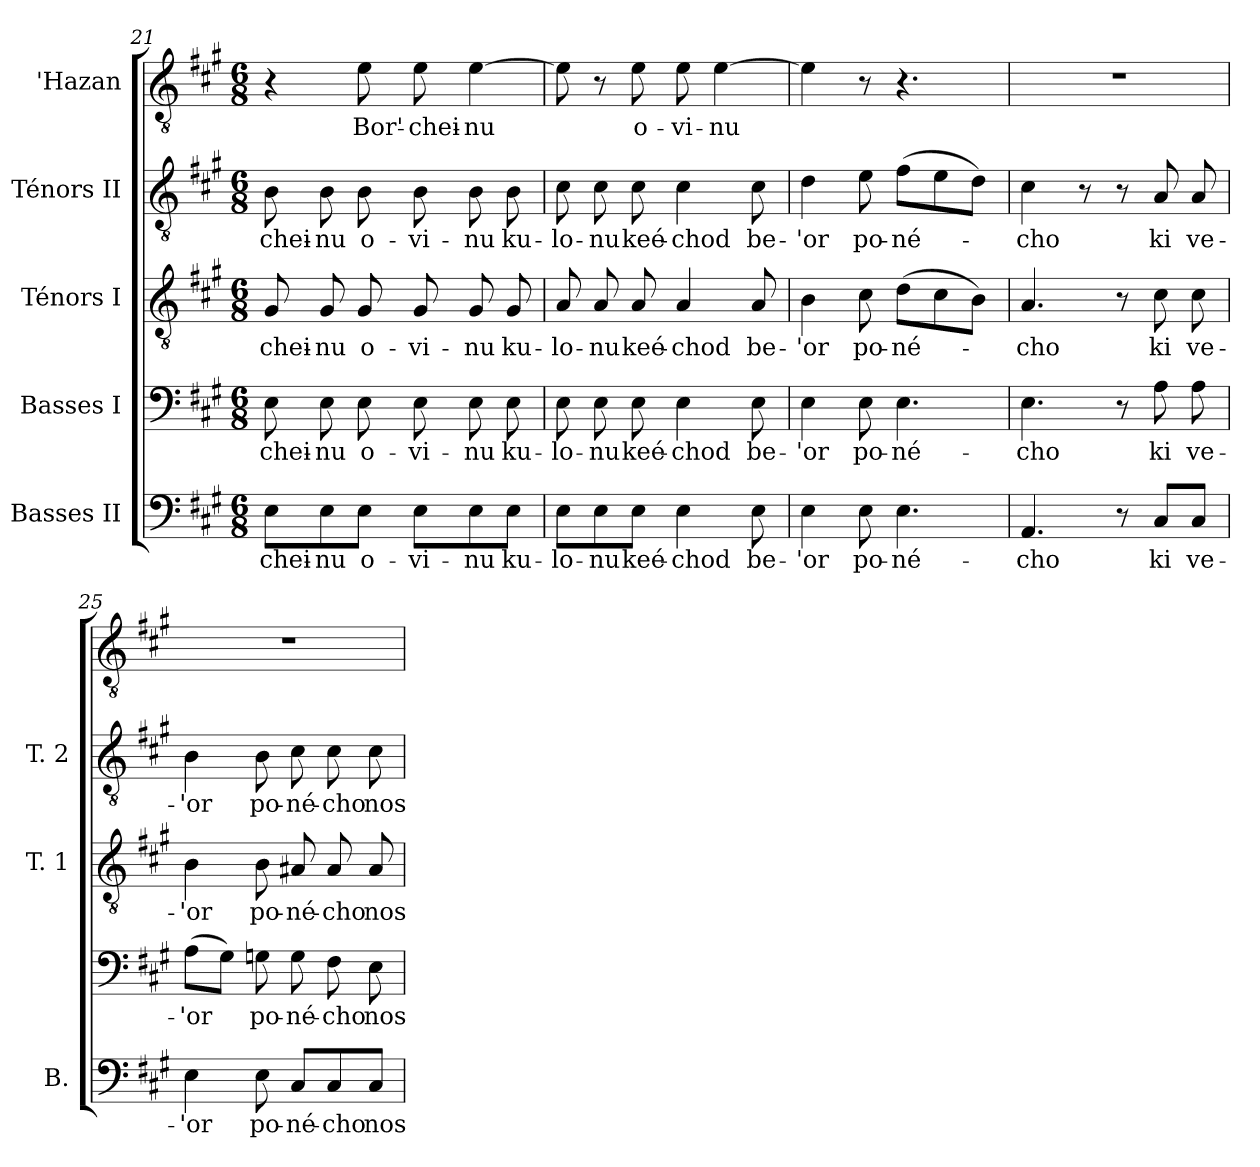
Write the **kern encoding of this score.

**kern	**text	**kern	**text	**kern	**text	**kern	**text	**kern	**text
*part5	*part5	*part4	*part4	*part3	*part3	*part2	*part2	*part1	*part1
*staff5	*staff5	*staff4	*staff4	*staff3	*staff3	*staff2	*staff2	*staff1	*staff1
*I"Basses II	*	*I"Basses I	*	*I"Ténors I	*	*I"Ténors II	*	*I"'Hazan	*
*I'B.	*	*	*	*I'T. 1	*	*I'T. 2	*	*	*
*clefF4	*	*clefF4	*	*clefGv2	*	*clefGv2	*	*clefGv2	*
*	*	*	*	*ITrd7c12	*	*ITrd7c12	*	*ITrd7c12	*
*k[f#c#g#]	*	*k[f#c#g#]	*	*k[f#c#g#]	*	*k[f#c#g#]	*	*k[f#c#g#]	*
*A:	*	*A:	*	*A:	*	*A:	*	*A:	*
*M6/8	*	*M6/8	*	*M6/8	*	*M6/8	*	*M6/8	*
=21	=21	=21	=21	=21	=21	=21	=21	=21	=21
!	!LO:LY:b:color=#000000	!	!	!	!	!	!	!	!
!	!	!	!LO:LY:b:color=#000000	!	!	!	!	!	!
!	!	!	!	!	!LO:LY:b:color=#000000	!	!	!	!
!	!	!	!	!	!	!	!LO:LY:b:color=#000000	!	!
8Ei\L	-chei-	8Ei\	-chei-	8GG#i/	-chei-	8BBi\	-chei-	4r	.
!	!LO:LY:b:color=#000000	!	!	!	!	!	!	!	!
!	!	!	!LO:LY:b:color=#000000	!	!	!	!	!	!
!	!	!	!	!	!LO:LY:b:color=#000000	!	!	!	!
!	!	!	!	!	!	!	!LO:LY:b:color=#000000	!	!
8Ei\	-nu	8Ei\	-nu	8GG#i/	-nu	8BBi\	-nu	.	.
!	!LO:LY:b:color=#000000	!	!	!	!	!	!	!	!
!	!	!	!LO:LY:b:color=#000000	!	!	!	!	!	!
!	!	!	!	!	!LO:LY:b:color=#000000	!	!	!	!
!	!	!	!	!	!	!	!LO:LY:b:color=#000000	!	!
!	!	!	!	!	!	!	!	!	!LO:LY:b:color=#000000
8Ei\J	o-	8Ei\	o-	8GG#i/	o-	8BBi\	o-	8Ei\	Bor'-
!	!LO:LY:b:color=#000000	!	!	!	!	!	!	!	!
!	!	!	!LO:LY:b:color=#000000	!	!	!	!	!	!
!	!	!	!	!	!LO:LY:b:color=#000000	!	!	!	!
!	!	!	!	!	!	!	!LO:LY:b:color=#000000	!	!
!	!	!	!	!	!	!	!	!	!LO:LY:b:color=#000000
8Ei\L	-vi-	8Ei\	-vi-	8GG#i/	-vi-	8BBi\	-vi-	8Ei\	-chei-
!	!LO:LY:b:color=#000000	!	!	!	!	!	!	!	!
!	!	!	!LO:LY:b:color=#000000	!	!	!	!	!	!
!	!	!	!	!	!LO:LY:b:color=#000000	!	!	!	!
!	!	!	!	!	!	!	!LO:LY:b:color=#000000	!	!
!	!	!	!	!	!	!	!	!	!LO:LY:b:color=#000000
8Ei\	-nu	8Ei\	-nu	8GG#i/	-nu	8BBi\	-nu	[>4Ei\	-nu
!	!LO:LY:b:color=#000000	!	!	!	!	!	!	!	!
!	!	!	!LO:LY:b:color=#000000	!	!	!	!	!	!
!	!	!	!	!	!LO:LY:b:color=#000000	!	!	!	!
!	!	!	!	!	!	!	!LO:LY:b:color=#000000	!	!
8Ei\J	ku-	8Ei\	ku-	8GG#i/	ku-	8BBi\	ku-	.	.
=22	=22	=22	=22	=22	=22	=22	=22	=22	=22
!	!LO:LY:b:color=#000000	!	!	!	!	!	!	!	!
!	!	!	!LO:LY:b:color=#000000	!	!	!	!	!	!
!	!	!	!	!	!LO:LY:b:color=#000000	!	!	!	!
!	!	!	!	!	!	!	!LO:LY:b:color=#000000	!	!
8Ei\L	-lo-	8Ei\	-lo-	8AAi/	-lo-	8C#i\	-lo-	8Ei\]	.
!	!LO:LY:b:color=#000000	!	!	!	!	!	!	!	!
!	!	!	!LO:LY:b:color=#000000	!	!	!	!	!	!
!	!	!	!	!	!LO:LY:b:color=#000000	!	!	!	!
!	!	!	!	!	!	!	!LO:LY:b:color=#000000	!	!
8Ei\	-nu	8Ei\	-nu	8AAi/	-nu	8C#i\	-nu	8r	.
!	!LO:LY:b:color=#000000	!	!	!	!	!	!	!	!
!	!	!	!LO:LY:b:color=#000000	!	!	!	!	!	!
!	!	!	!	!	!LO:LY:b:color=#000000	!	!	!	!
!	!	!	!	!	!	!	!LO:LY:b:color=#000000	!	!
!	!	!	!	!	!	!	!	!	!LO:LY:b:color=#000000
8Ei\J	keé-	8Ei\	keé-	8AAi/	keé-	8C#i\	keé-	8Ei\	o-
!	!LO:LY:b:color=#000000	!	!	!	!	!	!	!	!
!	!	!	!LO:LY:b:color=#000000	!	!	!	!	!	!
!	!	!	!	!	!LO:LY:b:color=#000000	!	!	!	!
!	!	!	!	!	!	!	!LO:LY:b:color=#000000	!	!
!	!	!	!	!	!	!	!	!	!LO:LY:b:color=#000000
4Ei\	-chod	4Ei\	-chod	4AAi/	-chod	4C#i\	-chod	8Ei\	-vi-
!	!	!	!	!	!	!	!	!	!LO:LY:b:color=#000000
.	.	.	.	.	.	.	.	[>4Ei\	-nu
!	!LO:LY:b:color=#000000	!	!	!	!	!	!	!	!
!	!	!	!LO:LY:b:color=#000000	!	!	!	!	!	!
!	!	!	!	!	!LO:LY:b:color=#000000	!	!	!	!
!	!	!	!	!	!	!	!LO:LY:b:color=#000000	!	!
8Ei\	be-	8Ei\	be-	8AAi/	be-	8C#i\	be-	.	.
=23	=23	=23	=23	=23	=23	=23	=23	=23	=23
!	!LO:LY:b:color=#000000	!	!	!	!	!	!	!	!
!	!	!	!LO:LY:b:color=#000000	!	!	!	!	!	!
!	!	!	!	!	!LO:LY:b:color=#000000	!	!	!	!
!	!	!	!	!	!	!	!LO:LY:b:color=#000000	!	!
4Ei\	-'or	4Ei\	-'or	4BBi\	-'or	4Di\	-'or	4Ei\]	.
!	!LO:LY:b:color=#000000	!	!	!	!	!	!	!	!
!	!	!	!LO:LY:b:color=#000000	!	!	!	!	!	!
!	!	!	!	!	!LO:LY:b:color=#000000	!	!	!	!
!	!	!	!	!	!	!	!LO:LY:b:color=#000000	!	!
8Ei\	po-	8Ei\	po-	8C#i\	po-	8Ei\	po-	8r	.
!	!LO:LY:b:color=#000000	!	!	!	!	!	!	!	!
!	!	!	!LO:LY:b:color=#000000	!	!	!	!	!	!
!	!	!	!	!	!LO:LY:b:color=#000000	!	!	!	!
!	!	!	!	!	!	!	!LO:LY:b:color=#000000	!	!
4.Ei\	-né-	4.Ei\	-né-	(8Di\L	-né-	(8F#i\L	-né-	4.r	.
.	.	.	.	8C#i\	.	8Ei\	.	.	.
.	.	.	.	8BBi\J)	.	8Di\J)	.	.	.
=24	=24	=24	=24	=24	=24	=24	=24	=24	=24
!	!LO:LY:b:color=#000000	!	!	!	!	!	!	!	!
!	!	!	!LO:LY:b:color=#000000	!	!	!	!	!	!
!	!	!	!	!	!LO:LY:b:color=#000000	!	!	!	!
!	!	!	!	!	!	!	!LO:LY:b:color=#000000	!LO:N:vis=1	!
4.AAi/	-cho	4.Ei\	-cho	4.AAi/	-cho	4C#i\	-cho	2.r	.
.	.	.	.	.	.	8r	.	.	.
8r	.	8r	.	8r	.	8r	.	.	.
!	!LO:LY:b:color=#000000	!	!	!	!	!	!	!	!
!	!	!	!LO:LY:b:color=#000000	!	!	!	!	!	!
!	!	!	!	!	!LO:LY:b:color=#000000	!	!	!	!
!	!	!	!	!	!	!	!LO:LY:b:color=#000000	!	!
8C#i/L	ki	8Ai\	ki	8C#i\	ki	8AAi/	ki	.	.
!	!LO:LY:b:color=#000000	!	!	!	!	!	!	!	!
!	!	!	!LO:LY:b:color=#000000	!	!	!	!	!	!
!	!	!	!	!	!LO:LY:b:color=#000000	!	!	!	!
!	!	!	!	!	!	!	!LO:LY:b:color=#000000	!	!
8C#i/J	ve-	8Ai\	ve-	8C#i\	ve-	8AAi/	ve-	.	.
!!LO:LB:g=z
=25	=25	=25	=25	=25	=25	=25	=25	=25	=25
!	!LO:LY:b:color=#000000	!	!	!	!	!	!	!	!
!	!	!	!LO:LY:b:color=#000000	!	!	!	!	!	!
!	!	!	!	!	!LO:LY:b:color=#000000	!	!	!	!
!	!	!	!	!	!	!	!LO:LY:b:color=#000000	!LO:N:vis=1	!
4Ei\	-'or	(8Ai\L	-'or	4BBi\	-'or	4BBi\	-'or	2.r	.
.	.	8G#i\J)	.	.	.	.	.	.	.
!	!LO:LY:b:color=#000000	!	!	!	!	!	!	!	!
!	!	!	!LO:LY:b:color=#000000	!	!	!	!	!	!
!	!	!	!	!	!LO:LY:b:color=#000000	!	!	!	!
!	!	!	!	!	!	!	!LO:LY:b:color=#000000	!	!
8Ei\	po-	8Gni\	po-	8BBi\	po-	8BBi\	po-	.	.
!	!LO:LY:b:color=#000000	!	!	!	!	!	!	!	!
!	!	!	!LO:LY:b:color=#000000	!	!	!	!	!	!
!	!	!	!	!	!LO:LY:b:color=#000000	!	!	!	!
!	!	!	!	!	!	!	!LO:LY:b:color=#000000	!	!
8C#i/L	-né-	8Gi\	-né-	8AA#Xi/	-né-	8C#i\	-né-	.	.
!	!LO:LY:b:color=#000000	!	!	!	!	!	!	!	!
!	!	!	!LO:LY:b:color=#000000	!	!	!	!	!	!
!	!	!	!	!	!LO:LY:b:color=#000000	!	!	!	!
!	!	!	!	!	!	!	!LO:LY:b:color=#000000	!	!
8C#i/	-cho	8F#i\	-cho	8AA#i/	-cho	8C#i\	-cho	.	.
!	!LO:LY:b:color=#000000	!	!	!	!	!	!	!	!
!	!	!	!LO:LY:b:color=#000000	!	!	!	!	!	!
!	!	!	!	!	!LO:LY:b:color=#000000	!	!	!	!
!	!	!	!	!	!	!	!LO:LY:b:color=#000000	!	!
8C#i/J	nos-	8Ei\	nos-	8AA#i/	nos-	8C#i\	nos-	.	.
=	=	=	=	=	=	=	=	=	=
*-	*-	*-	*-	*-	*-	*-	*-	*-	*-
